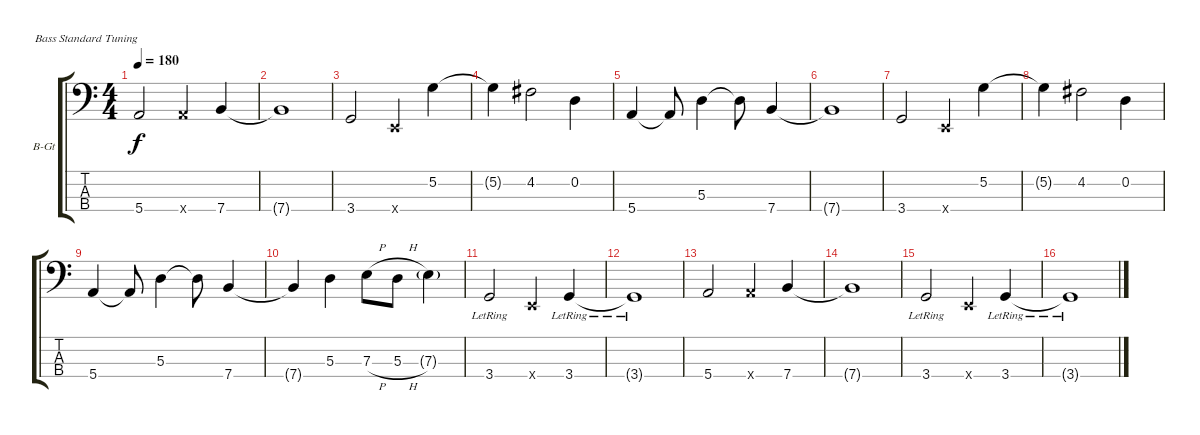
\defaultSystemsLayout 4
\bracketExtendMode groupsimilarinstruments
\firstSystemTrackNameOrientation horizontal
\otherSystemsTrackNameOrientation horizontal
\track ("Bass Guitar" "B-Gt") {instrument electricbassfinger}
\staff {score tabs}
\tuning (G2 D2 A1 E1)
\ts (4 4)
\tempo 180
\clef f4
\ks c
5.4.2{dy f} 5.4{x}.4 7.4.4 |
7.4{t}.1 |
3.4.2 0.4{x}.4 5.2.4 |
5.2{t}.4 4.2.2 0.2.4 |
5.4.4 5.4{t}.8 5.3.4 5.3{t}.8 7.4.4 |
7.4{t}.1 |
3.4.2 0.4{x}.4 5.2.4 |
5.2{t}.4 4.2.2 0.2.4 |
5.4.4 5.4{t}.8 5.3.4 5.3{t}.8 7.4.4 |
7.4{t}.4 5.3.4 7.3{h}.8 5.3{h}.8 7.3{g}.4 |
3.4{lr}.2 0.4{x}.4 3.4{lr}.4 |
3.4{lr t}.1 |
5.4.2 5.4{x}.4 7.4.4 |
7.4{t}.1 |
3.4{lr}.2 0.4{x}.4 3.4{lr}.4 |
3.4{lr t}.1
